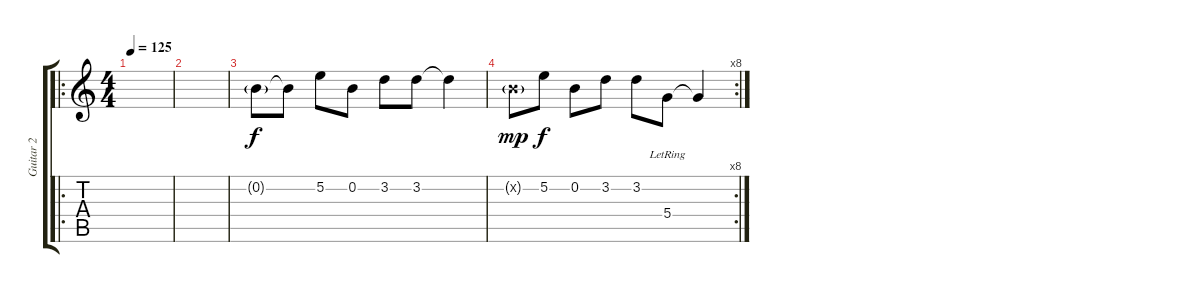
\track ("Guitar 2" "Guitar 2") {instrument electricguitarjazz}
\staff {score tabs}
\tuning (E4 B3 G3 D3 A2 E2) {hide}
\ro
\ts (4 4)
\tempo 125
\clef g2
\ks c
|
|
0.2{g}.8 0.2{t}.8{dy f} 5.2.8 0.2.8 3.2.8 3.2.8 3.2{t}.4 |
\rc 8
0.2{g x}.8{dy mp} 5.2.8{dy f} 0.2.8 3.2.8 3.2.8 5.4{lr}.8 5.4{t}.4
